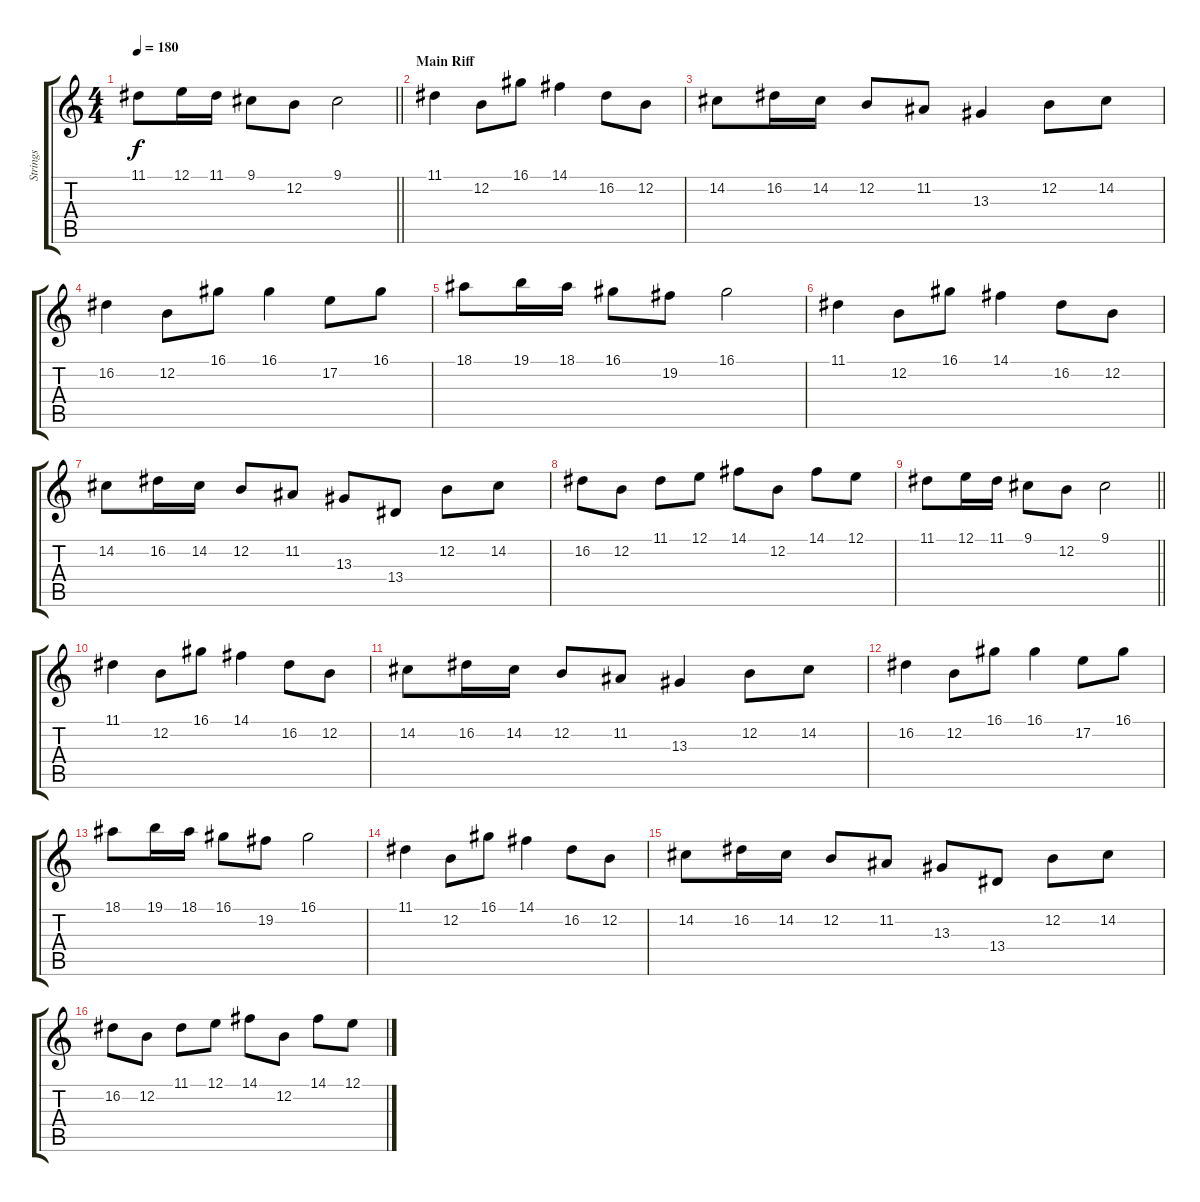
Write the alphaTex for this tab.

\track ("Strings" "Strings") {instrument stringensemble1}
\staff {score tabs}
\tuning (E4 B3 G3 D3 A2 E2) {hide}
\ts (4 4)
\tempo 180
\clef g2
\barLineRight lightlight
\ks c
11.1.8{dy f} 12.1.16 11.1.16 9.1.8 12.2.8 9.1.2 |
\section ("" "Main Riff")
11.1.4 12.2.8 16.1.8 14.1.4 16.2.8 12.2.8 |
14.2.8 16.2.16 14.2.16 12.2.8 11.2.8 13.3.4 12.2.8 14.2.8 |
16.2.4 12.2.8 16.1.8 16.1.4 17.2.8 16.1.8 |
18.1.8 19.1.16 18.1.16 16.1.8 19.2.8 16.1.2 |
11.1.4 12.2.8 16.1.8 14.1.4 16.2.8 12.2.8 |
14.2.8 16.2.16 14.2.16 12.2.8 11.2.8 13.3.8 13.4.8 12.2.8 14.2.8 |
16.2.8 12.2.8 11.1.8 12.1.8 14.1.8 12.2.8 14.1.8 12.1.8 |
\barLineRight lightlight
11.1.8 12.1.16 11.1.16 9.1.8 12.2.8 9.1.2 |
\section ("" "")
11.1.4 12.2.8 16.1.8 14.1.4 16.2.8 12.2.8 |
14.2.8 16.2.16 14.2.16 12.2.8 11.2.8 13.3.4 12.2.8 14.2.8 |
16.2.4 12.2.8 16.1.8 16.1.4 17.2.8 16.1.8 |
18.1.8 19.1.16 18.1.16 16.1.8 19.2.8 16.1.2 |
11.1.4 12.2.8 16.1.8 14.1.4 16.2.8 12.2.8 |
14.2.8 16.2.16 14.2.16 12.2.8 11.2.8 13.3.8 13.4.8 12.2.8 14.2.8 |
16.2.8 12.2.8 11.1.8 12.1.8 14.1.8 12.2.8 14.1.8 12.1.8
